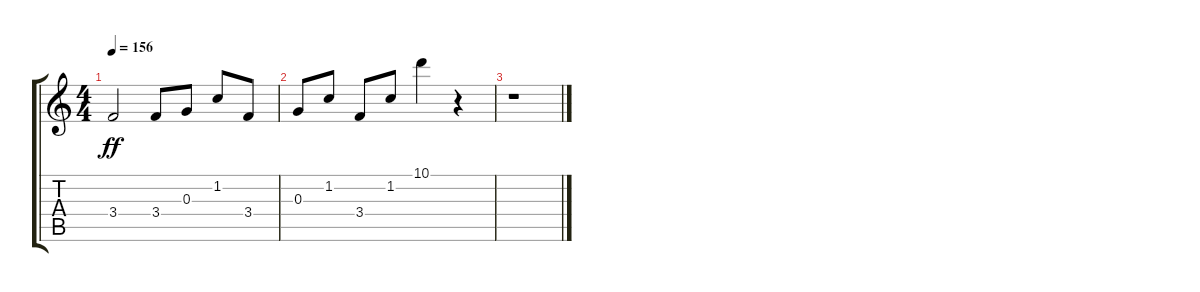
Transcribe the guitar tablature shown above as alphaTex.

\track "" {instrument distortionguitar}
\staff {score tabs}
\tuning (E4 B3 G3 D3 A2 E2) {hide}
\ts (4 4)
\tempo 156
\clef g2
\ks c
3.4.2{dy ff} 3.4.8 0.3.8 1.2.8 3.4.8 |
0.3.8 1.2.8 3.4.8 1.2.8 10.1.4 r.4 |
r.1
